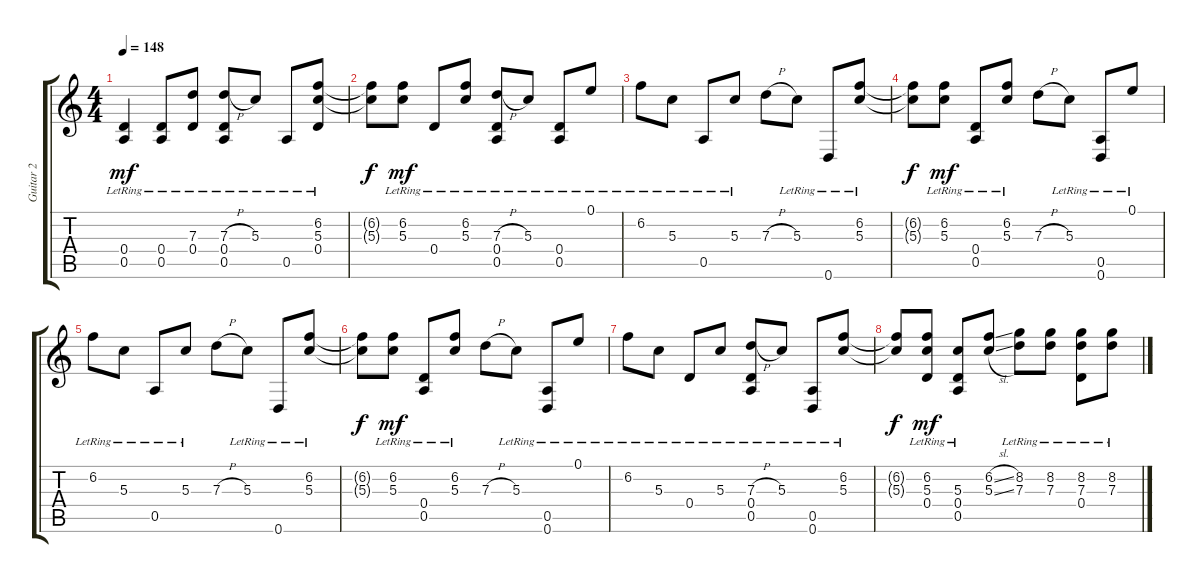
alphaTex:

\track ("Guitar 2" "Guitar 2") {instrument electricguitarclean}
\staff {score tabs}
\tuning (E4 B3 G3 D3 A2 D2) {hide}
\ts (4 4)
\tempo 148
\clef g2
\ks c
(0.4{lr} 0.5{lr}).4{dy mf} (0.4{lr} 0.5{lr}).8 (7.3{lr} 0.4{lr}).8 (7.3{h} 0.4{lr} 0.5{lr}).8 5.3{lr}.8 0.5{lr}.8 (6.2{lr} 5.3{lr} 0.4{lr}).8 |
(6.2{t} 5.3{t}).8{dy f} (6.2{lr} 5.3{lr}).8{dy mf} 0.4{lr}.8 (6.2{lr} 5.3{lr}).8 (7.3{h} 0.4{lr} 0.5{lr}).8 5.3{lr}.8 (0.4{lr} 0.5{lr}).8 0.1{lr}.8 |
6.2{lr}.8 5.3{lr}.8 0.5{lr}.8 5.3{lr}.8 7.3{h}.8 5.3{lr}.8 0.6{lr}.8 (6.2{lr} 5.3{lr}).8 |
(6.2{t} 5.3{t}).8{dy f} (6.2{lr} 5.3{lr}).8{dy mf} (0.4{lr} 0.5{lr}).8 (6.2{lr} 5.3{lr}).8 7.3{h}.8 5.3{lr}.8 (0.5{lr} 0.6{lr}).8 0.1{lr}.8 |
6.2{lr}.8 5.3{lr}.8 0.5{lr}.8 5.3{lr}.8 7.3{h}.8 5.3{lr}.8 0.6{lr}.8 (6.2{lr} 5.3{lr}).8 |
(6.2{t} 5.3{t}).8{dy f} (6.2{lr} 5.3{lr}).8{dy mf} (0.4{lr} 0.5{lr}).8 (6.2{lr} 5.3{lr}).8 7.3{h}.8 5.3{lr}.8 (0.5{lr} 0.6{lr}).8 0.1{lr}.8 |
6.2{lr}.8 5.3{lr}.8 0.4{lr}.8 5.3{lr}.8 (7.3{h} 0.4{lr} 0.5{lr}).8 5.3{lr}.8 (0.5{lr} 0.6{lr}).8 (6.2{lr} 5.3{lr}).8 |
(6.2{t} 5.3{t}).8{dy f} (6.2{lr} 5.3{lr} 0.4{lr}).8{dy mf} (5.3{lr} 0.4{lr} 0.5{lr}).8 (6.2{sl} 5.3{sl}).8 (8.2{lr} 7.3{lr}).8 (8.2{lr} 7.3{lr}).8 (8.2{lr} 7.3{lr} 0.4{lr}).8 (8.2{lr} 7.3{lr}).8
